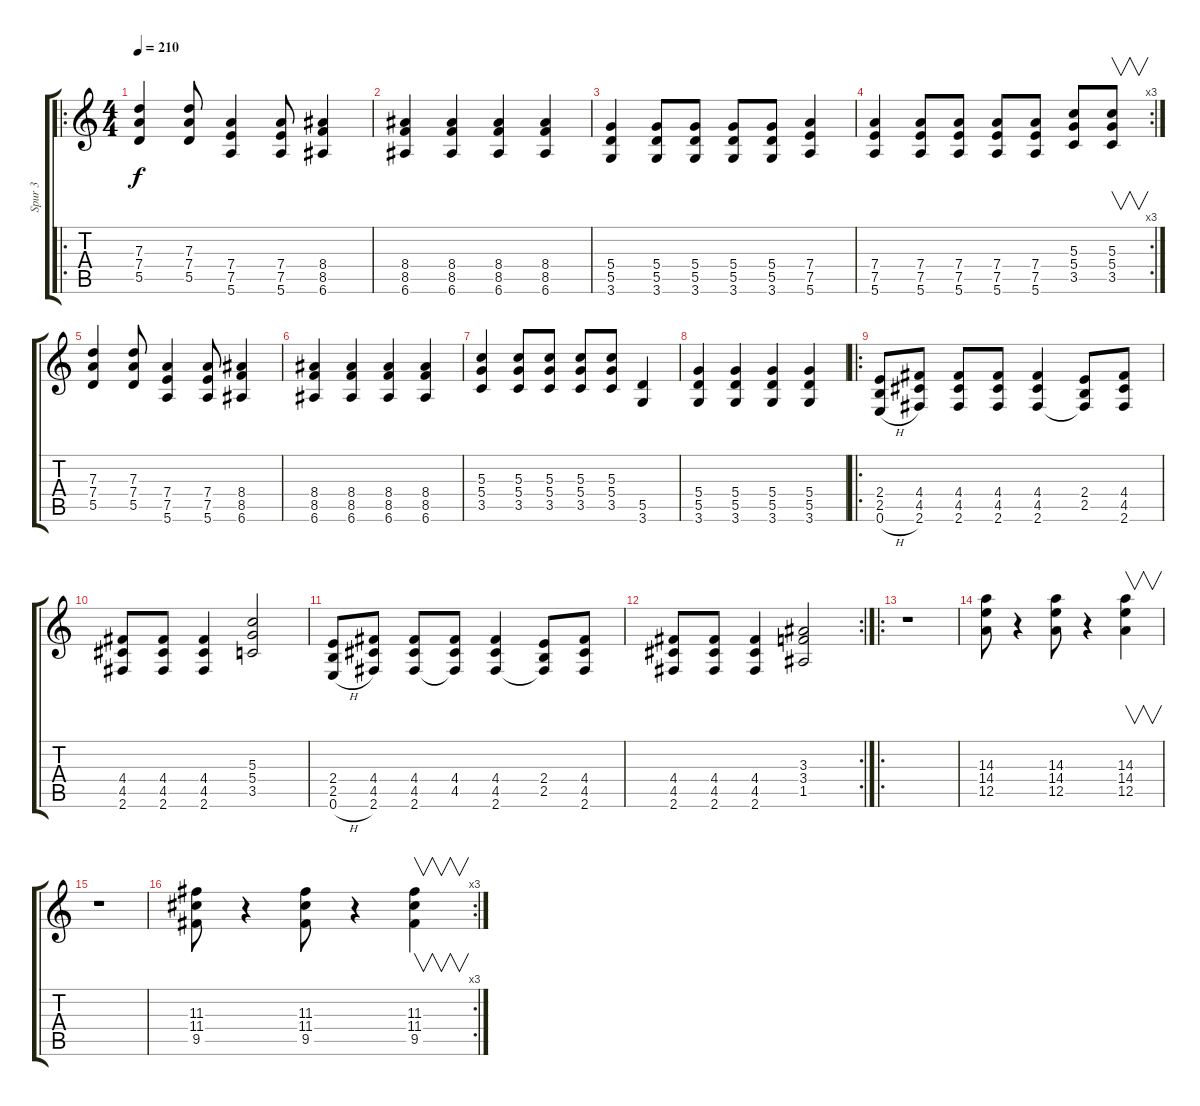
\track ("Spur 3" "Spur 3") {instrument distortionguitar}
\staff {score tabs}
\tuning (E4 B3 G3 D3 A2 E2) {hide}
\ro
\ts (4 4)
\tempo 210
\clef g2
\ks c
(7.3 7.4 5.5).4{dy f} (7.3 7.4 5.5).8 (7.4 7.5 5.6).4 (7.4 7.5 5.6).8 (8.4 8.5 6.6).4 |
(8.4 8.5 6.6).4 (8.4 8.5 6.6).4 (8.4 8.5 6.6).4 (8.4 8.5 6.6).4 |
(5.4 5.5 3.6).4 (5.4 5.5 3.6).8 (5.4 5.5 3.6).8 (5.4 5.5 3.6).8 (5.4 5.5 3.6).8 (7.4 7.5 5.6).4 |
\rc 3
(7.4 7.5 5.6).4 (7.4 7.5 5.6).8 (7.4 7.5 5.6).8 (7.4 7.5 5.6).8 (7.4 7.5 5.6).8 (5.3 5.4 3.5).8 (5.3 5.4 3.5).8{v} |
(7.3 7.4 5.5).4 (7.3 7.4 5.5).8 (7.4 7.5 5.6).4 (7.4 7.5 5.6).8 (8.4 8.5 6.6).4 |
(8.4 8.5 6.6).4 (8.4 8.5 6.6).4 (8.4 8.5 6.6).4 (8.4 8.5 6.6).4 |
(5.3 5.4 3.5).4 (5.3 5.4 3.5).8 (5.3 5.4 3.5).8 (5.3 5.4 3.5).8 (5.3 5.4 3.5).8 (5.5 3.6).4 |
(5.4 5.5 3.6).4 (5.4 5.5 3.6).4 (5.4 5.5 3.6).4 (5.4 5.5 3.6).4 |
\ro
(2.4 2.5 0.6{h}).8 (4.4 4.5 2.6).8 (4.4 4.5 2.6).8 (4.4 4.5 2.6).8 (4.4 4.5 2.6).4 (2.4 2.5 2.6{t}).8 (4.4 4.5 2.6).8 |
(4.4 4.5 2.6).8 (4.4 4.5 2.6).8 (4.4 4.5 2.6).4 (5.3 5.4 3.5).2 |
(2.4 2.5 0.6{h}).8 (4.4 4.5 2.6).8 (4.4 4.5 2.6).8 (4.4 4.5 2.6{t}).8 (4.4 4.5 2.6).4 (2.4 2.5 2.6{t}).8 (4.4 4.5 2.6).8 |
\rc 2
(4.4 4.5 2.6).8 (4.4 4.5 2.6).8 (4.4 4.5 2.6).4 (3.3 3.4 1.5).2 |
\ro
r.1 |
(14.3 14.4 12.5).8 r.4 (14.3 14.4 12.5).8 r.4 (14.3 14.4 12.5).4{v} |
r.1 |
\rc 3
(11.3 11.4 9.5).8 r.4 (11.3 11.4 9.5).8 r.4 (11.3 11.4 9.5).4{v}
